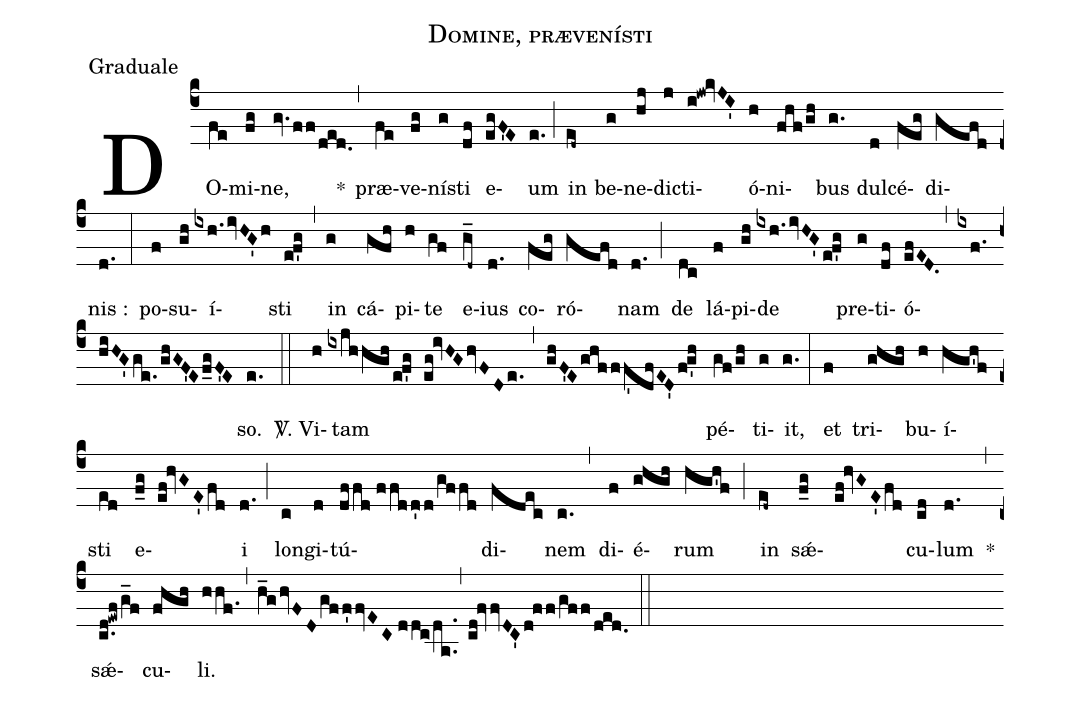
name:Domine, prævenísti;
office-part:Graduale;
%%
(c4) DO(fe)mi(fg)ne,(gv.ff/ded.) *(,) præ(fe)ve(fg)ní(g)sti(df) e(egF'E)um(e.) (;) in(ed~) be(g)ne(hj)di(j)cti(i!jw!kvJI')ó(h)ni(fhf/gh)bus(g.) dul(d)cé(feg)di(gefd)nis :(d.) (:)
po(f)su(gh)í(ixh.ivHG'h)sti(e!f'g) (,) in(g) cá(gfh)pi(h)te(gf) e(g_d~)ius(d.) co(feg)ró(gefd)nam(d.) (;) de(dc) lá(f)pi(gh)de(ixh.ivHG'e!f'g) pre(g)ti(df)ó(efED.,ixf./hiHG'ge./ghGF'Ef_gF'E)so.(e.) (::)

<sp>V/</sp>. Vi(h)tam(ixjhhgh/e!f'g eg!ivHGhvFDe.,ghF'Eghff/f'dfED'f!g'h) pé(gf/gh)ti(g)it,(g.) (:)
et(f) tri(ghgh)bu(h)í(hgh'f)sti(ed) e(f_g ef!hvGE'fd)i(d.) (;) lon(c)gi(d)tú(dffd//ffdd'd/gffd)di(fdec)nem(c.) (,) di(f)é(ghgh)rum(hgh'f) (;) in(ed~) s<sp>'ae</sp>(f_g  ef!hvGE'fd)cu(cd)lum(d.) *(,) s<sp>'ae</sp>(c.d!ewf/g_f)cu(fhgh)li.(hhf.,h_ghvFDgff'fvEC//ddc/da..,cd!fvvDC'd!ff/gff/ded.) (::)
